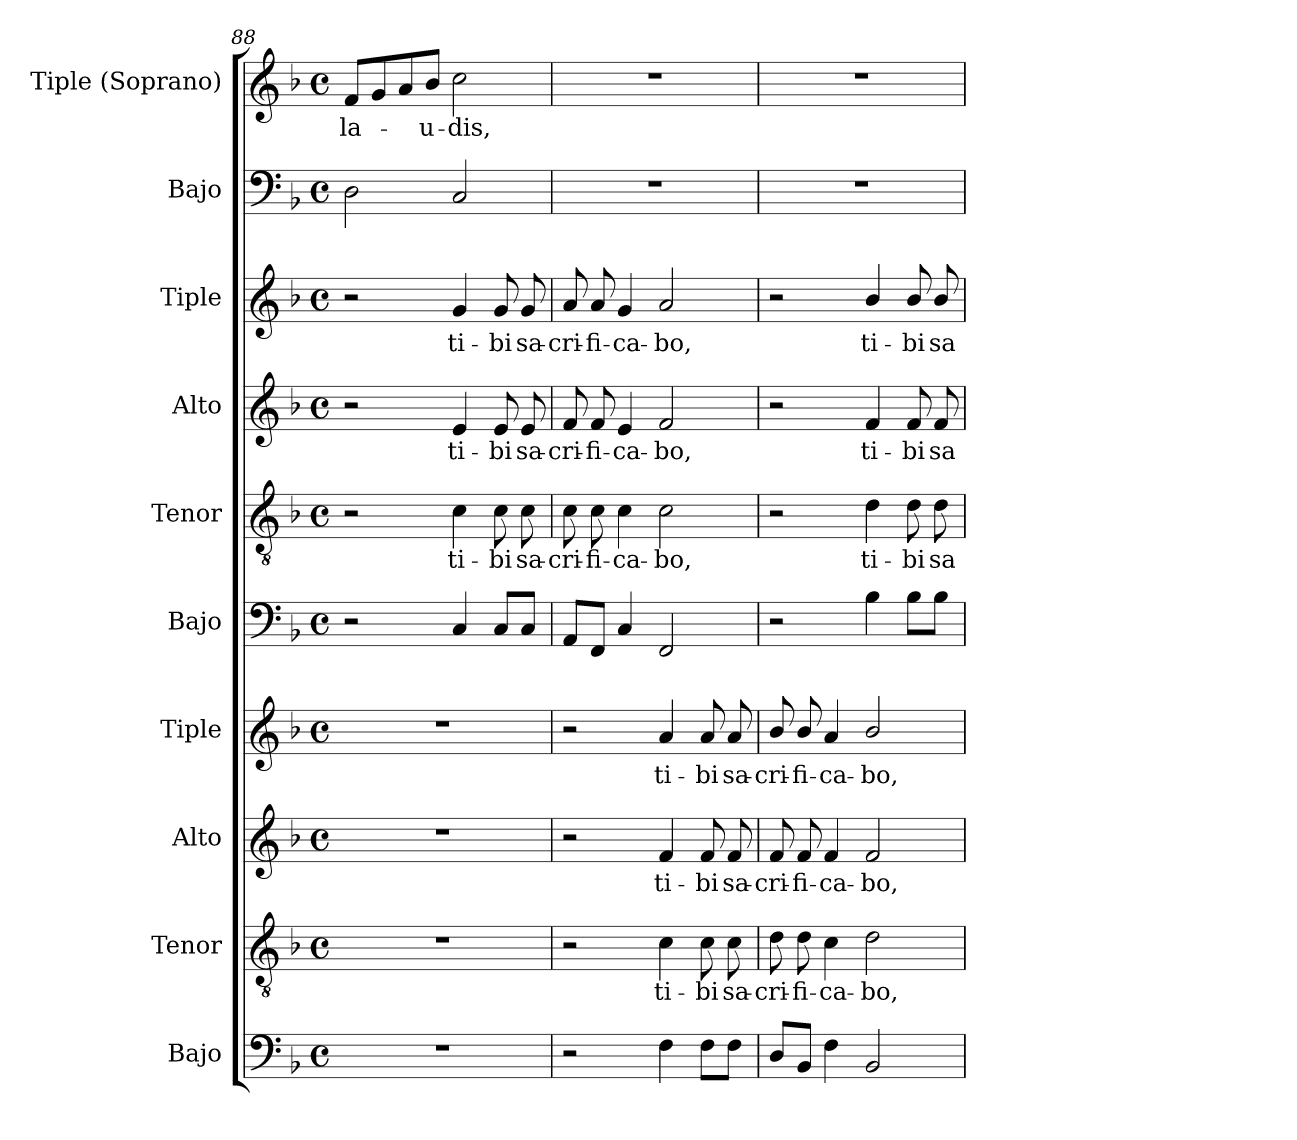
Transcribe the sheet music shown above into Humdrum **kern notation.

**kern	**kern	**text	**kern	**text	**kern	**text	**kern	**kern	**text	**kern	**text	**kern	**text	**kern	**kern	**text
*part10	*part9	*part9	*part8	*part8	*part7	*part7	*part6	*part5	*part5	*part4	*part4	*part3	*part3	*part2	*part1	*part1
*staff10	*staff9	*staff9	*staff8	*staff8	*staff7	*staff7	*staff6	*staff5	*staff5	*staff4	*staff4	*staff3	*staff3	*staff2	*staff1	*staff1
*I"Bajo	*I"Tenor	*	*I"Alto	*	*I"Tiple	*	*I"Bajo	*I"Tenor	*	*I"Alto	*	*I"Tiple	*	*I"Bajo	*I"Tiple (Soprano)	*
*I'B.	*I'T.	*	*I'A.	*	*	*	*I'B.	*I'T.	*	*I'A.	*	*	*	*I'B.	*I'S.	*
*clefF4	*clefGv2	*	*clefG2	*	*clefG2	*	*clefF4	*clefGv2	*	*clefG2	*	*clefG2	*	*clefF4	*clefG2	*
*	*ITrd7c12	*	*	*	*	*	*	*ITrd7c12	*	*	*	*	*	*	*	*
*k[b-]	*k[b-]	*	*k[b-]	*	*k[b-]	*	*k[b-]	*k[b-]	*	*k[b-]	*	*k[b-]	*	*k[b-]	*k[b-]	*
*F:	*F:	*	*F:	*	*F:	*	*F:	*F:	*	*F:	*	*F:	*	*F:	*F:	*
*M4/4	*M4/4	*	*M4/4	*	*M4/4	*	*M4/4	*M4/4	*	*M4/4	*	*M4/4	*	*M4/4	*M4/4	*
*met(c)	*met(c)	*	*met(c)	*	*met(c)	*	*met(c)	*met(c)	*	*met(c)	*	*met(c)	*	*met(c)	*met(c)	*
=88	=88	=88	=88	=88	=88	=88	=88	=88	=88	=88	=88	=88	=88	=88	=88	=88
!	!	!	!	!	!	!	!	!	!	!	!	!	!	!	!	!LO:LY:b:color=#000000
1r	1r	.	1r	.	1r	.	2r	2r	.	2r	.	2r	.	2Di\	8fi/L	la-
.	.	.	.	.	.	.	.	.	.	.	.	.	.	.	8gi/	.
.	.	.	.	.	.	.	.	.	.	.	.	.	.	.	8ai/	.
!	!	!	!	!	!	!	!	!	!	!	!	!	!	!	!	!LO:LY:b:color=#000000
.	.	.	.	.	.	.	.	.	.	.	.	.	.	.	8b-i/J	-u-
!	!	!	!	!	!	!	!	!	!LO:LY:b:color=#000000	!	!	!	!	!	!	!
!	!	!	!	!	!	!	!	!	!	!	!LO:LY:b:color=#000000	!	!	!	!	!
!	!	!	!	!	!	!	!	!	!	!	!	!	!LO:LY:b:color=#000000	!	!	!
!	!	!	!	!	!	!	!	!	!	!	!	!	!	!	!	!LO:LY:b:color=#000000
.	.	.	.	.	.	.	4Ci/	4Ci\	ti-	4ei/	ti-	4gi/	ti-	2Ci/	2cci\	-dis,
!	!	!	!	!	!	!	!	!	!LO:LY:b:color=#000000	!	!	!	!	!	!	!
!	!	!	!	!	!	!	!	!	!	!	!LO:LY:b:color=#000000	!	!	!	!	!
!	!	!	!	!	!	!	!	!	!	!	!	!	!LO:LY:b:color=#000000	!	!	!
.	.	.	.	.	.	.	8Ci/L	8Ci\	-bi	8ei/	-bi	8gi/	-bi	.	.	.
!	!	!	!	!	!	!	!	!	!LO:LY:b:color=#000000	!	!	!	!	!	!	!
!	!	!	!	!	!	!	!	!	!	!	!LO:LY:b:color=#000000	!	!	!	!	!
!	!	!	!	!	!	!	!	!	!	!	!	!	!LO:LY:b:color=#000000	!	!	!
.	.	.	.	.	.	.	8Ci/J	8Ci\	sa-	8ei/	sa-	8gi/	sa-	.	.	.
=89	=89	=89	=89	=89	=89	=89	=89	=89	=89	=89	=89	=89	=89	=89	=89	=89
!	!	!	!	!	!	!	!	!	!LO:LY:b:color=#000000	!	!	!	!	!	!	!
!	!	!	!	!	!	!	!	!	!	!	!LO:LY:b:color=#000000	!	!	!	!	!
!	!	!	!	!	!	!	!	!	!	!	!	!	!LO:LY:b:color=#000000	!	!	!
2r	2r	.	2r	.	2r	.	8AAi/L	8Ci\	-cri-	8fi/	-cri-	8ai/	-cri-	1r	1r	.
!	!	!	!	!	!	!	!	!	!LO:LY:b:color=#000000	!	!	!	!	!	!	!
!	!	!	!	!	!	!	!	!	!	!	!LO:LY:b:color=#000000	!	!	!	!	!
!	!	!	!	!	!	!	!	!	!	!	!	!	!LO:LY:b:color=#000000	!	!	!
.	.	.	.	.	.	.	8FFi/J	8Ci\	-fi-	8fi/	-fi-	8ai/	-fi-	.	.	.
!	!	!	!	!	!	!	!	!	!LO:LY:b:color=#000000	!	!	!	!	!	!	!
!	!	!	!	!	!	!	!	!	!	!	!LO:LY:b:color=#000000	!	!	!	!	!
!	!	!	!	!	!	!	!	!	!	!	!	!	!LO:LY:b:color=#000000	!	!	!
.	.	.	.	.	.	.	4Ci/	4Ci\	-ca-	4ei/	-ca-	4gi/	-ca-	.	.	.
!	!	!LO:LY:b:color=#000000	!	!	!	!	!	!	!	!	!	!	!	!	!	!
!	!	!	!	!LO:LY:b:color=#000000	!	!	!	!	!	!	!	!	!	!	!	!
!	!	!	!	!	!	!LO:LY:b:color=#000000	!	!	!	!	!	!	!	!	!	!
!	!	!	!	!	!	!	!	!	!LO:LY:b:color=#000000	!	!	!	!	!	!	!
!	!	!	!	!	!	!	!	!	!	!	!LO:LY:b:color=#000000	!	!	!	!	!
!	!	!	!	!	!	!	!	!	!	!	!	!	!LO:LY:b:color=#000000	!	!	!
4Fi\	4Ci\	ti-	4fi/	ti-	4ai/	ti-	2FFi/	2Ci\	-bo,	2fi/	-bo,	2ai/	-bo,	.	.	.
!	!	!LO:LY:b:color=#000000	!	!	!	!	!	!	!	!	!	!	!	!	!	!
!	!	!	!	!LO:LY:b:color=#000000	!	!	!	!	!	!	!	!	!	!	!	!
!	!	!	!	!	!	!LO:LY:b:color=#000000	!	!	!	!	!	!	!	!	!	!
8Fi\L	8Ci\	-bi	8fi/	-bi	8ai/	-bi	.	.	.	.	.	.	.	.	.	.
!	!	!LO:LY:b:color=#000000	!	!	!	!	!	!	!	!	!	!	!	!	!	!
!	!	!	!	!LO:LY:b:color=#000000	!	!	!	!	!	!	!	!	!	!	!	!
!	!	!	!	!	!	!LO:LY:b:color=#000000	!	!	!	!	!	!	!	!	!	!
8Fi\J	8Ci\	sa-	8fi/	sa-	8ai/	sa-	.	.	.	.	.	.	.	.	.	.
=90	=90	=90	=90	=90	=90	=90	=90	=90	=90	=90	=90	=90	=90	=90	=90	=90
!	!	!LO:LY:b:color=#000000	!	!	!	!	!	!	!	!	!	!	!	!	!	!
!	!	!	!	!LO:LY:b:color=#000000	!	!	!	!	!	!	!	!	!	!	!	!
!	!	!	!	!	!	!LO:LY:b:color=#000000	!	!	!	!	!	!	!	!	!	!
8Di/L	8Di\	-cri-	8fi/	-cri-	8b-i/	-cri-	2r	2r	.	2r	.	2r	.	1r	1r	.
!	!	!LO:LY:b:color=#000000	!	!	!	!	!	!	!	!	!	!	!	!	!	!
!	!	!	!	!LO:LY:b:color=#000000	!	!	!	!	!	!	!	!	!	!	!	!
!	!	!	!	!	!	!LO:LY:b:color=#000000	!	!	!	!	!	!	!	!	!	!
8BB-i/J	8Di\	-fi-	8fi/	-fi-	8b-i/	-fi-	.	.	.	.	.	.	.	.	.	.
!	!	!LO:LY:b:color=#000000	!	!	!	!	!	!	!	!	!	!	!	!	!	!
!	!	!	!	!LO:LY:b:color=#000000	!	!	!	!	!	!	!	!	!	!	!	!
!	!	!	!	!	!	!LO:LY:b:color=#000000	!	!	!	!	!	!	!	!	!	!
4Fi\	4Ci\	-ca-	4fi/	-ca-	4ai/	-ca-	.	.	.	.	.	.	.	.	.	.
!	!	!LO:LY:b:color=#000000	!	!	!	!	!	!	!	!	!	!	!	!	!	!
!	!	!	!	!LO:LY:b:color=#000000	!	!	!	!	!	!	!	!	!	!	!	!
!	!	!	!	!	!	!LO:LY:b:color=#000000	!	!	!	!	!	!	!	!	!	!
!	!	!	!	!	!	!	!	!	!LO:LY:b:color=#000000	!	!	!	!	!	!	!
!	!	!	!	!	!	!	!	!	!	!	!LO:LY:b:color=#000000	!	!	!	!	!
!	!	!	!	!	!	!	!	!	!	!	!	!	!LO:LY:b:color=#000000	!	!	!
2BB-i/	2Di\	-bo,	2fi/	-bo,	2b-i/	-bo,	4B-i\	4Di\	ti-	4fi/	ti-	4b-i/	ti-	.	.	.
!	!	!	!	!	!	!	!	!	!LO:LY:b:color=#000000	!	!	!	!	!	!	!
!	!	!	!	!	!	!	!	!	!	!	!LO:LY:b:color=#000000	!	!	!	!	!
!	!	!	!	!	!	!	!	!	!	!	!	!	!LO:LY:b:color=#000000	!	!	!
.	.	.	.	.	.	.	8B-i\L	8Di\	-bi	8fi/	-bi	8b-i/	-bi	.	.	.
!	!	!	!	!	!	!	!	!	!LO:LY:b:color=#000000	!	!	!	!	!	!	!
!	!	!	!	!	!	!	!	!	!	!	!LO:LY:b:color=#000000	!	!	!	!	!
!	!	!	!	!	!	!	!	!	!	!	!	!	!LO:LY:b:color=#000000	!	!	!
.	.	.	.	.	.	.	8B-i\J	8Di\	sa-	8fi/	sa-	8b-i/	sa-	.	.	.
=	=	=	=	=	=	=	=	=	=	=	=	=	=	=	=	=
*-	*-	*-	*-	*-	*-	*-	*-	*-	*-	*-	*-	*-	*-	*-	*-	*-
